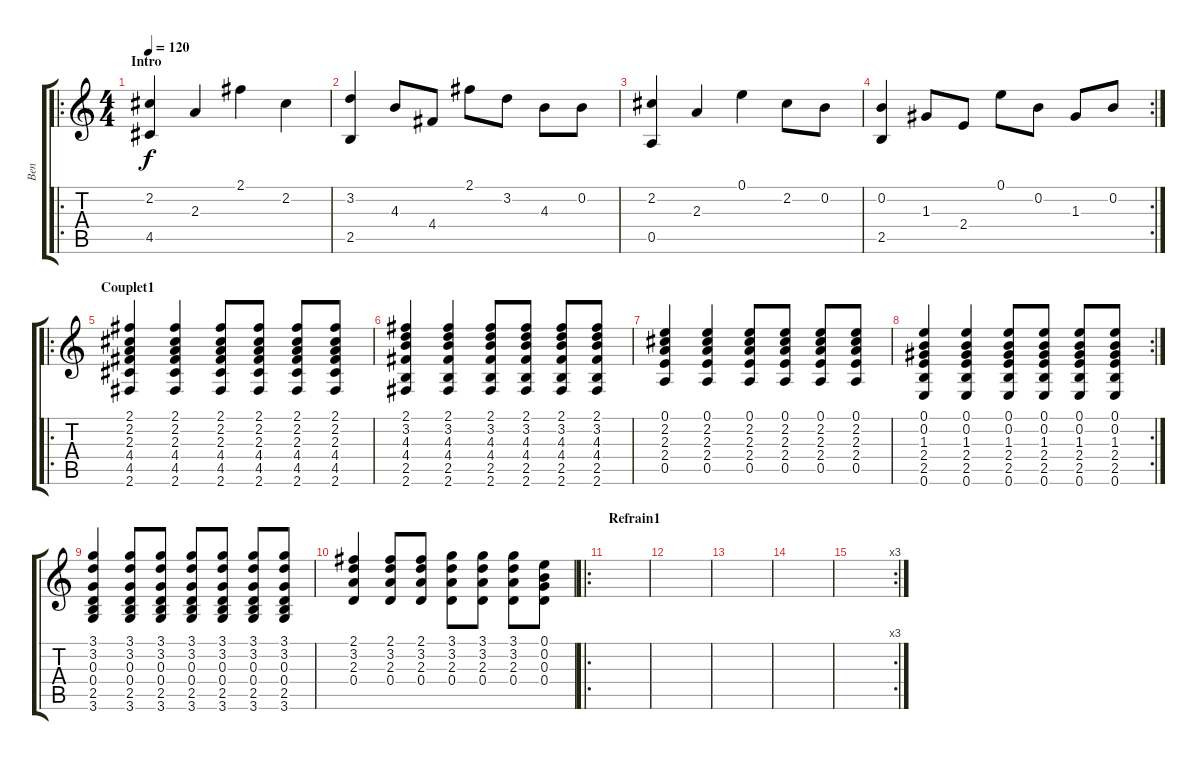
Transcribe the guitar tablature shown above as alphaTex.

\track ("Ben" "Ben") {instrument acousticguitarnylon}
\staff {score tabs}
\tuning (E4 B3 G3 D3 A2 E2) {hide}
\ro
\ts (4 4)
\section ("" "Intro")
\tempo 120
\clef g2
\ks c
(2.2 4.5).4{dy f instrument acousticguitarnylon} 2.3.4 2.1.4 2.2.4 |
(3.2 2.5).4 4.3.8 4.4.8 2.1.8 3.2.8 4.3.8 0.2.8 |
(2.2 0.5).4 2.3.4 0.1.4 2.2.8 0.2.8 |
\rc 2
(0.2 2.5).4 1.3.8 2.4.8 0.1.8 0.2.8 1.3.8 0.2.8 |
\ro
\section ("" "Couplet1")
(2.1 2.2 2.3 4.4 4.5 2.6).4 (2.1 2.2 2.3 4.4 4.5 2.6).4 (2.1 2.2 2.3 4.4 4.5 2.6).8 (2.1 2.2 2.3 4.4 4.5 2.6).8 (2.1 2.2 2.3 4.4 4.5 2.6).8 (2.1 2.2 2.3 4.4 4.5 2.6).8 |
(2.1 3.2 4.3 4.4 2.5 2.6).4 (2.1 3.2 4.3 4.4 2.5 2.6).4 (2.1 3.2 4.3 4.4 2.5 2.6).8 (2.1 3.2 4.3 4.4 2.5 2.6).8 (2.1 3.2 4.3 4.4 2.5 2.6).8 (2.1 3.2 4.3 4.4 2.5 2.6).8 |
(0.1 2.2 2.3 2.4 0.5).4 (0.1 2.2 2.3 2.4 0.5).4 (0.1 2.2 2.3 2.4 0.5).8 (0.1 2.2 2.3 2.4 0.5).8 (0.1 2.2 2.3 2.4 0.5).8 (0.1 2.2 2.3 2.4 0.5).8 |
\rc 2
(0.1 0.2 1.3 2.4 2.5 0.6).4 (0.1 0.2 1.3 2.4 2.5 0.6).4 (0.1 0.2 1.3 2.4 2.5 0.6).8 (0.1 0.2 1.3 2.4 2.5 0.6).8 (0.1 0.2 1.3 2.4 2.5 0.6).8 (0.1 0.2 1.3 2.4 2.5 0.6).8 |
(3.1 3.2 0.3 0.4 2.5 3.6).4 (3.1 3.2 0.3 0.4 2.5 3.6).8 (3.1 3.2 0.3 0.4 2.5 3.6).8 (3.1 3.2 0.3 0.4 2.5 3.6).8 (3.1 3.2 0.3 0.4 2.5 3.6).8 (3.1 3.2 0.3 0.4 2.5 3.6).8 (3.1 3.2 0.3 0.4 2.5 3.6).8 |
(2.1 3.2 2.3 0.4).4 (2.1 3.2 2.3 0.4).8 (2.1 3.2 2.3 0.4).8 (3.1 3.2 2.3 0.4).8 (3.1 3.2 2.3 0.4).8 (3.1 3.2 2.3 0.4).8 (0.1 0.2 0.3 0.4).8 |
\ro
\section ("" "Refrain1")
|
|
|
|
\rc 3
